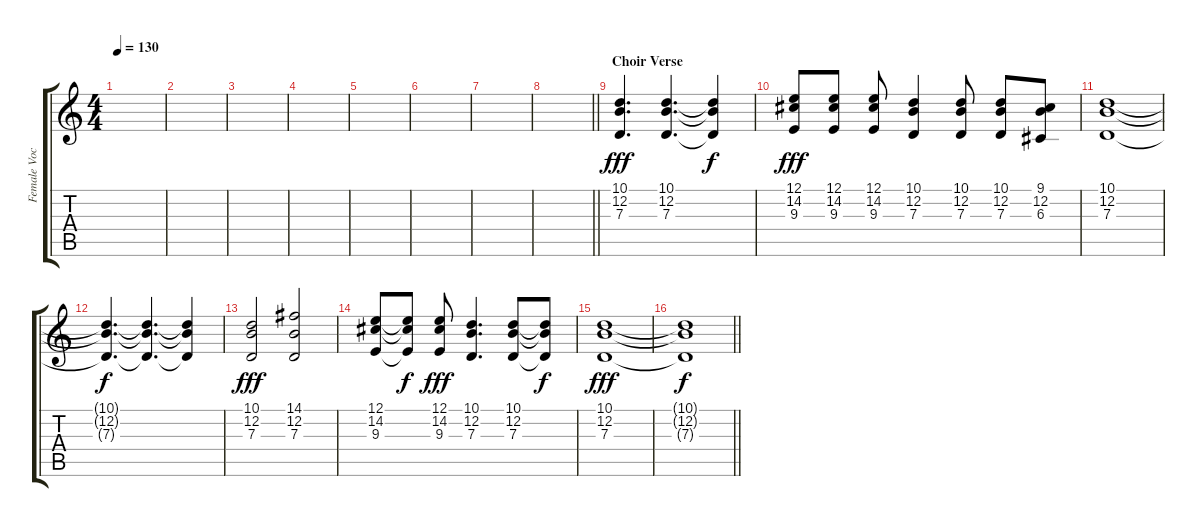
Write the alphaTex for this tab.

\track ("Female Vocals and Choir" "Female Voc") {instrument lead6voice}
\staff {score tabs}
\tuning (E4 B3 G3 D3 A2 E2) {hide}
\ts (4 4)
\tempo 130
\clef g2
\ks c
|
|
|
|
|
|
|
\barLineRight lightlight
|
\section ("" "Choir Verse")
(10.1 12.2 7.3).4{d dy fff} (10.1 12.2 7.3).4{d} (10.1{t} 12.2{t} 7.3{t}).4{dy f} |
(12.1 14.2 9.3).8{dy fff} (12.1 14.2 9.3).8 (12.1 14.2 9.3).8 (10.1 12.2 7.3).4 (10.1 12.2 7.3).8 (10.1 12.2 7.3).8 (9.1 12.2 6.3).8 |
(10.1 12.2 7.3).1 |
(10.1{t} 12.2{t} 7.3{t}).4{d dy f} (10.1{t} 12.2{t} 7.3{t}).4{d} (10.1{t} 12.2{t} 7.3{t}).4 |
(10.1 12.2 7.3).2{dy fff} (14.1 12.2 7.3).2 |
(12.1 14.2 9.3).8 (12.1{t} 14.2{t} 9.3{t}).8{dy f} (12.1 14.2 9.3).8{dy fff} (10.1 12.2 7.3).4{d} (10.1 12.2 7.3).8 (10.1{t} 12.2{t} 7.3{t}).8{dy f} |
(10.1 12.2 7.3).1{dy fff} |
\barLineRight lightlight
(10.1{t} 12.2{t} 7.3{t}).1{dy f}
